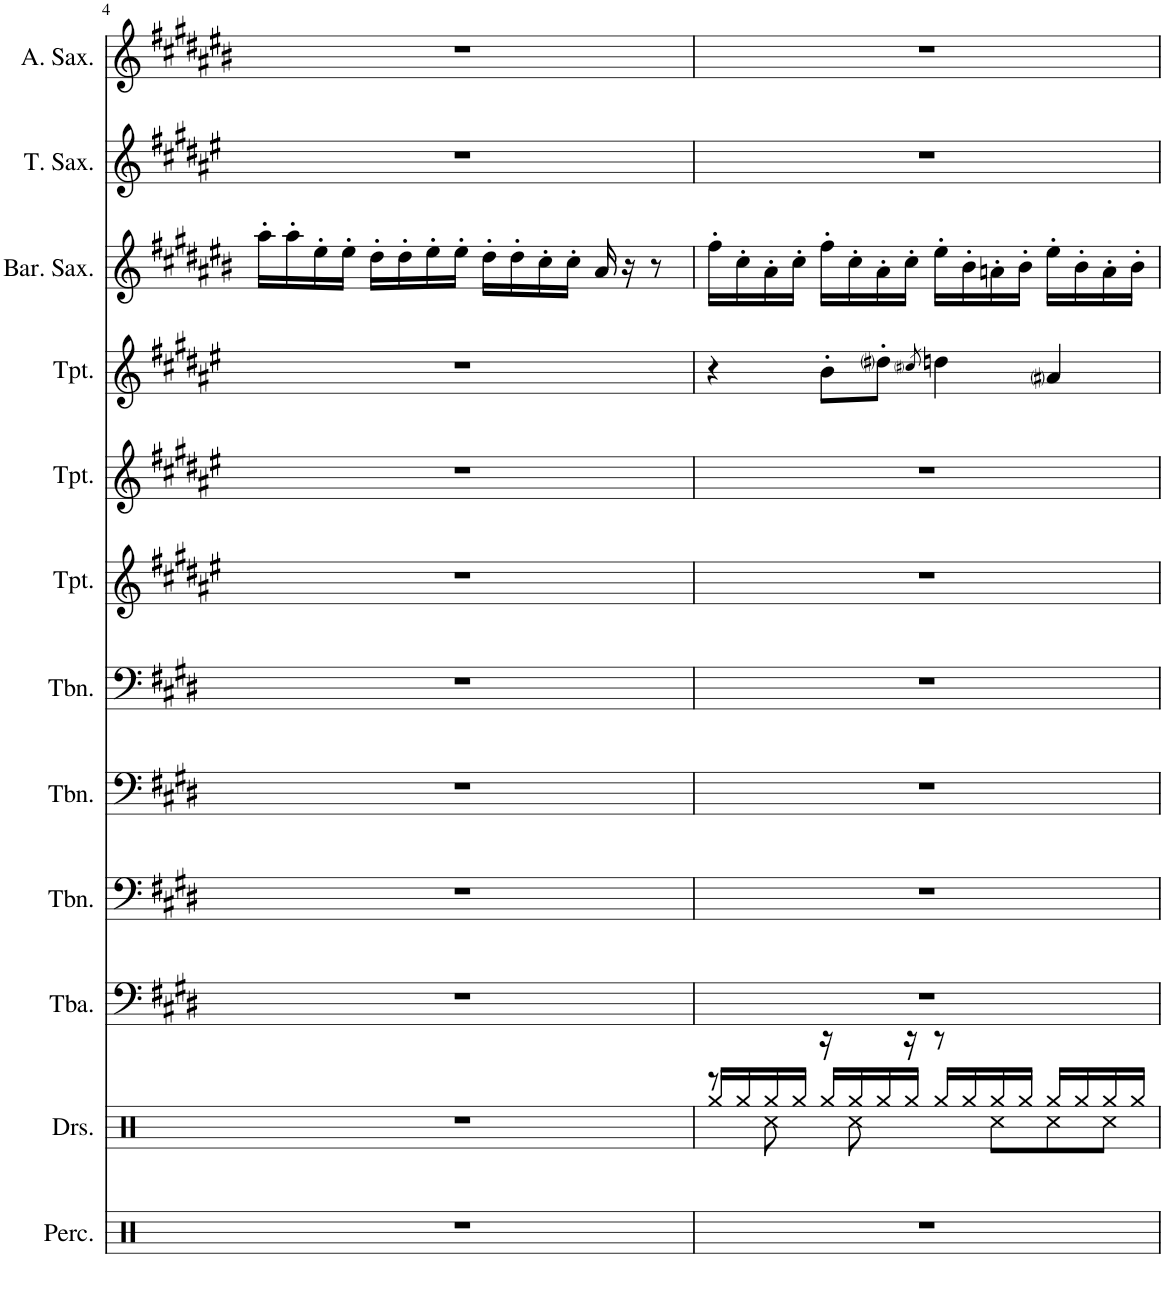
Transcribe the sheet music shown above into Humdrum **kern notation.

**kern	**kern	**kern	**kern	**kern	**kern	**kern	**kern	**kern	**kern	**kern	**kern
*part12	*part11	*part10	*part9	*part8	*part7	*part6	*part5	*part4	*part3	*part2	*part1
*staff12	*staff11	*staff10	*staff9	*staff8	*staff7	*staff6	*staff5	*staff4	*staff3	*staff2	*staff1
*I"Percussion	*I"Drumset	*I"Tuba	*I"Trombone	*I"Trombone	*I"Trombone	*I"Trumpet	*I"Trumpet	*I"Trumpet	*I"Baritone Saxophone	*I"Tenor Saxophone	*I"Alto Saxophone
*I'Perc.	*I'Drs.	*I'Tba.	*I'Tbn.	*I'Tbn.	*I'Tbn.	*I'Tpt.	*I'Tpt.	*I'Tpt.	*I'Bar. Sax.	*I'T. Sax.	*I'A. Sax.
!!LO:PB:g=z
*clefX	*clefX	*clefF4	*clefF4	*clefF4	*clefF4	*clefG2	*clefG2	*clefG2	*clefG2	*clefG2	*clefG2
*	*	*	*	*	*	*Trd1c2	*Trd1c2	*Trd1c2	*Trd12c21	*Trd8c14	*Trd5c9
*k[]	*k[]	*k[f#c#g#d#]	*k[f#c#g#d#]	*k[f#c#g#d#]	*k[f#c#g#d#]	*k[f#c#g#d#a#e#]	*k[f#c#g#d#a#e#]	*k[f#c#g#d#a#e#]	*k[f#c#g#d#a#e#b#]	*k[f#c#g#d#a#e#]	*k[f#c#g#d#a#e#b#]
*M4/4	*M4/4	*M4/4	*M4/4	*M4/4	*M4/4	*M4/4	*M4/4	*M4/4	*M4/4	*M4/4	*M4/4
=4	=4	=4	=4	=4	=4	=4	=4	=4	=4	=4	=4
1r	1r	1r	1r	1r	1r	1r	1r	1r	16aa#'\LL	1r	1r
.	.	.	.	.	.	.	.	.	16aa#'\	.	.
.	.	.	.	.	.	.	.	.	16ee#'\	.	.
.	.	.	.	.	.	.	.	.	16ee#'\JJ	.	.
.	.	.	.	.	.	.	.	.	16dd#'\LL	.	.
.	.	.	.	.	.	.	.	.	16dd#'\	.	.
.	.	.	.	.	.	.	.	.	16ee#'\	.	.
.	.	.	.	.	.	.	.	.	16ee#'\JJ	.	.
.	.	.	.	.	.	.	.	.	16dd#'\LL	.	.
.	.	.	.	.	.	.	.	.	16dd#'\	.	.
.	.	.	.	.	.	.	.	.	16cc#'\	.	.
.	.	.	.	.	.	.	.	.	16cc#'\JJ	.	.
.	.	.	.	.	.	.	.	.	16a#/	.	.
.	.	.	.	.	.	.	.	.	16r	.	.
.	.	.	.	.	.	.	.	.	8r	.	.
=5	=5	=5	=5	=5	=5	=5	=5	=5	=5	=5	=5
*	*^	*	*	*	*	*	*	*	*	*	*
1r	8r	16Rgg/LL	1r	1r	1r	1r	1r	1r	4r	16ff#'\LL	1r	1r
.	.	16Rgg/	.	.	.	.	.	.	.	16cc#'\	.	.
.	8Rcc\	16Rgg/	.	.	.	.	.	.	.	16a#'\	.	.
.	.	16Rgg/JJ	.	.	.	.	.	.	.	16cc#'\JJ	.	.
.	16r	16Rgg/LL	.	.	.	.	.	.	8b'\L	16ff#'\LL	.	.
.	8Rcc\	16Rgg/	.	.	.	.	.	.	.	16cc#'\	.	.
.	.	16Rgg/	.	.	.	.	.	.	8dd#i'\J	16a#'\	.	.
.	16r	16Rgg/JJ	.	.	.	.	.	.	.	16cc#'\JJ	.	.
.	.	.	.	.	.	.	.	.	8qcc#i/	.	.	.
.	8r	16Rgg/LL	.	.	.	.	.	.	4ddn\	16ee#'\LL	.	.
.	.	16Rgg/	.	.	.	.	.	.	.	16b#'\	.	.
.	8Rcc\L	16Rgg/	.	.	.	.	.	.	.	16an'\	.	.
.	.	16Rgg/JJ	.	.	.	.	.	.	.	16b#'\JJ	.	.
.	8Rcc\	16Rgg/LL	.	.	.	.	.	.	4a#i/	16ee#'\LL	.	.
.	.	16Rgg/	.	.	.	.	.	.	.	16b#'\	.	.
.	8Rcc\J	16Rgg/	.	.	.	.	.	.	.	16a'\	.	.
.	.	16Rgg/JJ	.	.	.	.	.	.	.	16b#'\JJ	.	.
*	*v	*v	*	*	*	*	*	*	*	*	*	*
=	=	=	=	=	=	=	=	=	=	=	=
*-	*-	*-	*-	*-	*-	*-	*-	*-	*-	*-	*-
